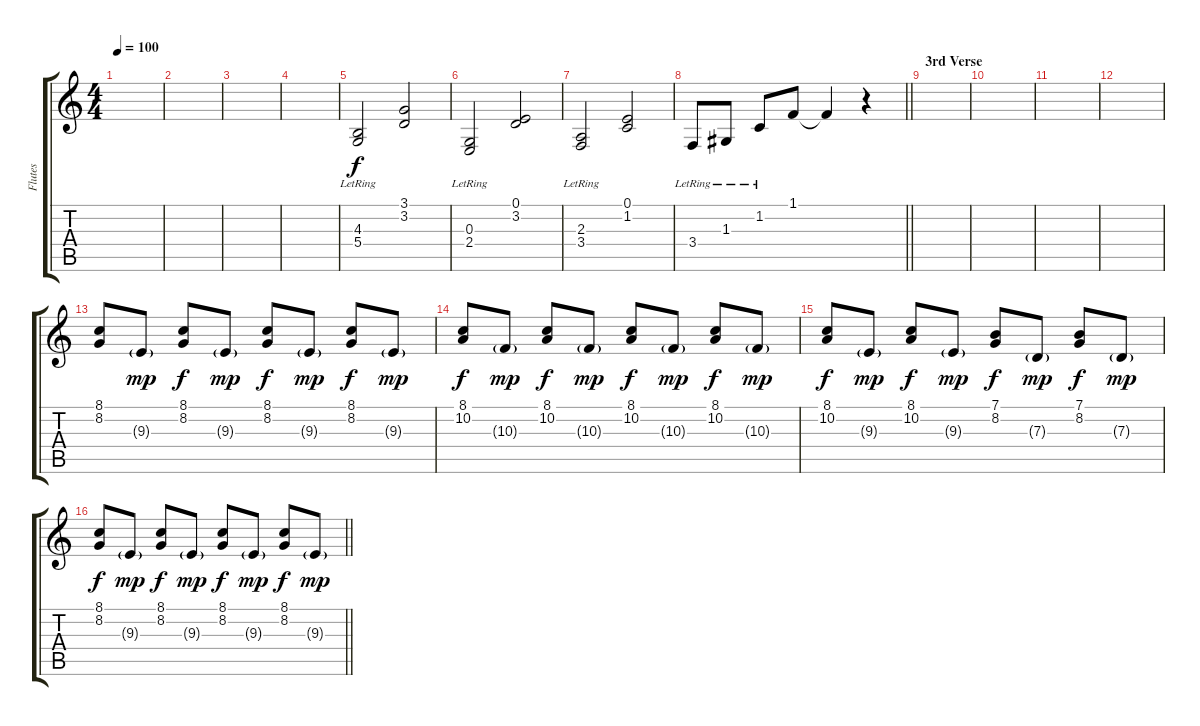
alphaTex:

\track ("Flutes" "Flutes") {instrument flute}
\staff {score tabs}
\tuning (E4 B3 G3 D3 A2 E2) {hide}
\ts (4 4)
\tempo 100
\clef g2
\ks c
|
|
|
|
(4.3{lr} 5.4{lr}).2{dy f} (3.1 3.2).2 |
(0.3{lr} 2.4{lr}).2 (0.1 3.2).2 |
(2.3{lr} 3.4{lr}).2 (0.1 1.2).2 |
\barLineRight lightlight
3.4{lr}.8 1.3{lr}.8 1.2{lr}.8 1.1.8 1.1{t}.4 r.4 |
\section ("" "3rd Verse")
|
|
|
|
(8.1 8.2).8 9.3{g}.8{dy mp} (8.1 8.2).8{dy f} 9.3{g}.8{dy mp} (8.1 8.2).8{dy f} 9.3{g}.8{dy mp} (8.1 8.2).8{dy f} 9.3{g}.8{dy mp} |
(8.1 10.2).8{dy f} 10.3{g}.8{dy mp} (8.1 10.2).8{dy f} 10.3{g}.8{dy mp} (8.1 10.2).8{dy f} 10.3{g}.8{dy mp} (8.1 10.2).8{dy f} 10.3{g}.8{dy mp} |
(8.1 10.2).8{dy f} 9.3{g}.8{dy mp} (8.1 10.2).8{dy f} 9.3{g}.8{dy mp} (7.1 8.2).8{dy f} 7.3{g}.8{dy mp} (7.1 8.2).8{dy f} 7.3{g}.8{dy mp} |
\barLineRight lightlight
(8.1 8.2).8{dy f} 9.3{g}.8{dy mp} (8.1 8.2).8{dy f} 9.3{g}.8{dy mp} (8.1 8.2).8{dy f} 9.3{g}.8{dy mp} (8.1 8.2).8{dy f} 9.3{g}.8{dy mp}
